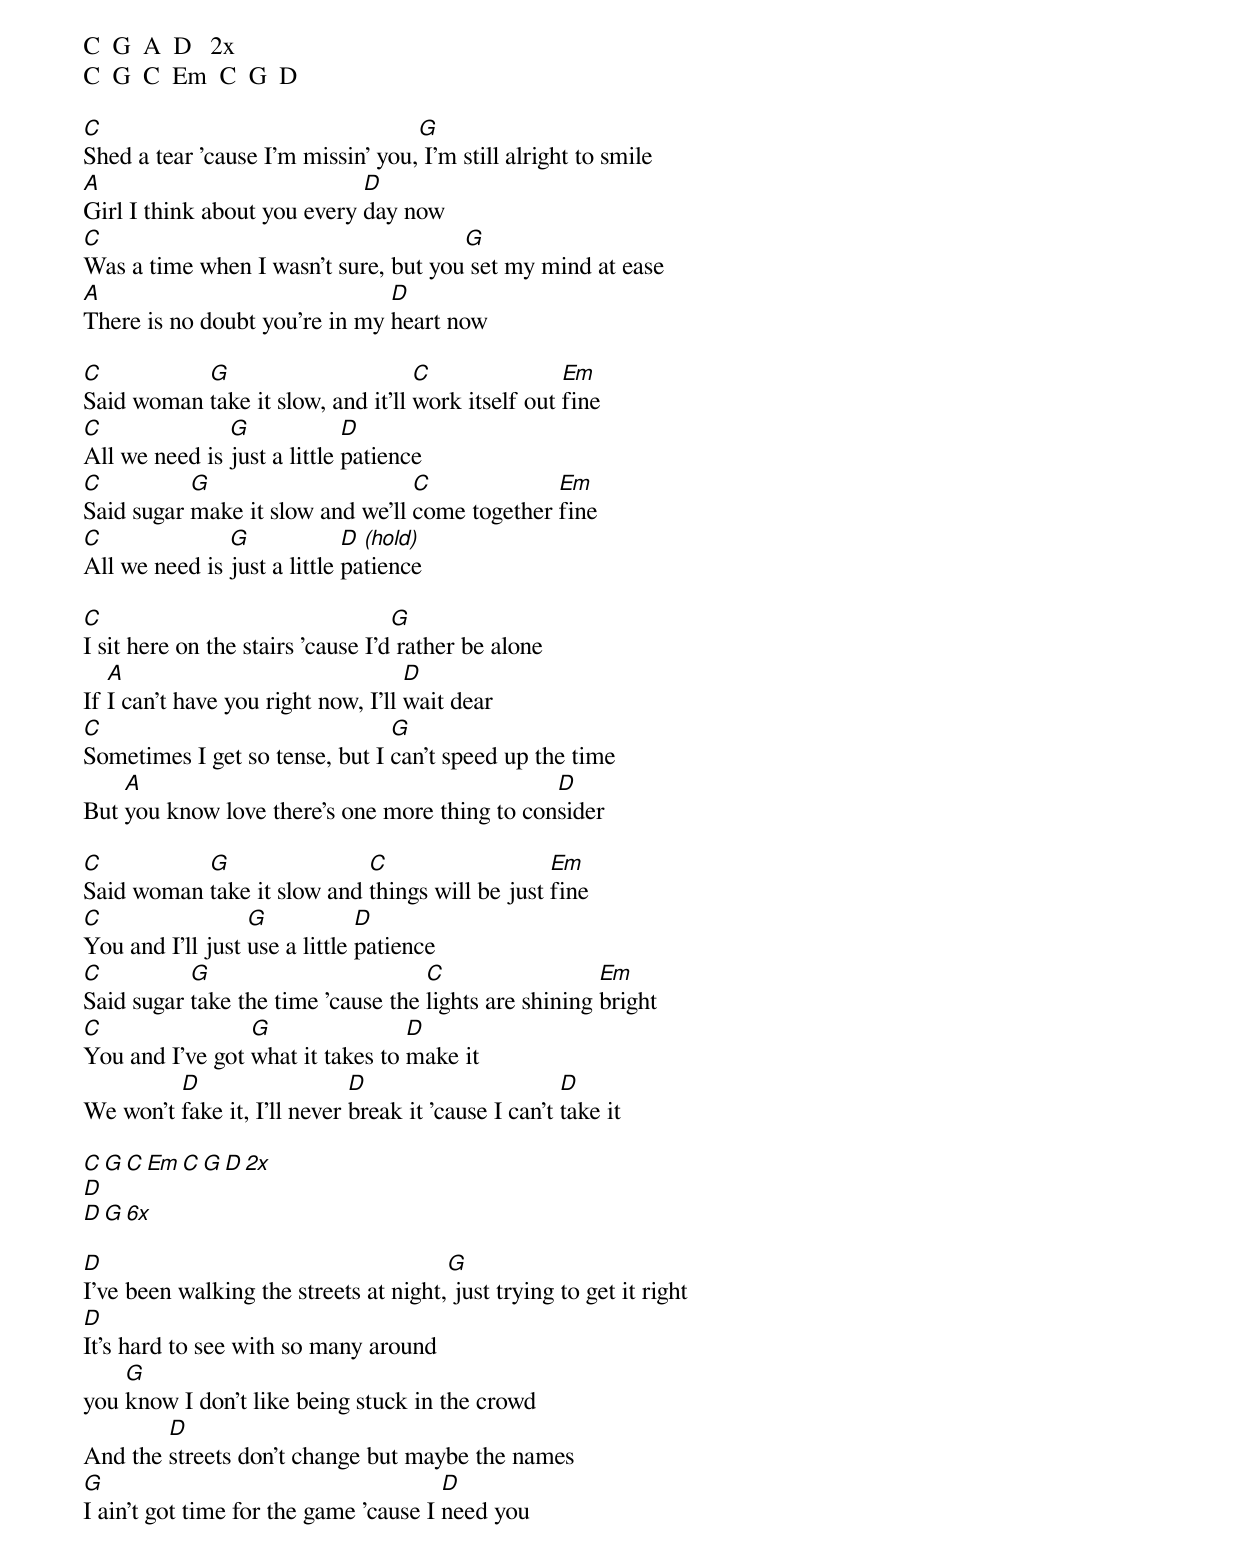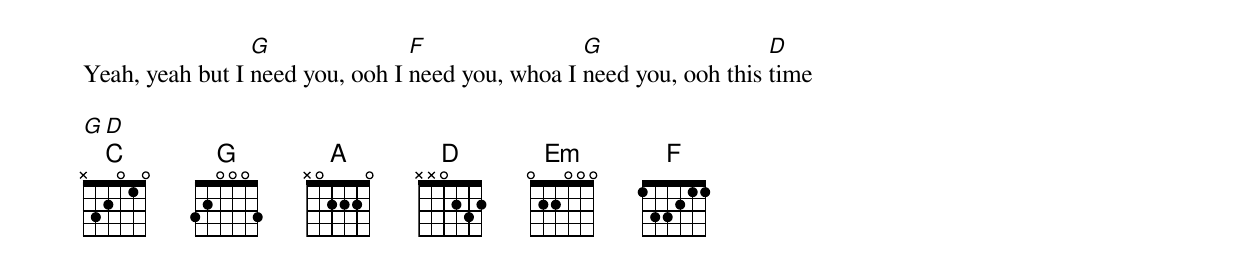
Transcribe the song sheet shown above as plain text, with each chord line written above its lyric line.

C  G  A  D   2x
C  G  C  Em  C  G  D

C                                  G
Shed a tear 'cause I'm missin' you, I'm still alright to smile
A                            D
Girl I think about you every day now
C                                     G
Was a time when I wasn't sure, but you set my mind at ease
A                              D
There is no doubt you're in my heart now

C          G                       C               Em
Said woman take it slow, and it'll work itself out fine
C              G             D
All we need is just a little patience
C          G                      C             Em
Said sugar make it slow and we'll come together fine
C              G             D (hold)
All we need is just a little patience

C                                  G
I sit here on the stairs 'cause I'd rather be alone
   A                                D
If I can't have you right now, I'll wait dear
C                               G
Sometimes I get so tense, but I can't speed up the time
    A                                          D
But you know love there's one more thing to consider

C          G                C                   Em
Said woman take it slow and things will be just fine
C                 G            D
You and I'll just use a little patience
C          G                        C                  Em
Said sugar take the time 'cause the lights are shining bright
C                G                D
You and I've got what it takes to make it
         D                   D                       D
We won't fake it, I'll never break it 'cause I can't take it

C  G  C  Em  C  G  D   2x
D
D  G  6x

D                                      G
I've been walking the streets at night, just trying to get it right
D
It's hard to see with so many around
    G
you know I don't like being stuck in the crowd
        D
And the streets don't change but maybe the names
G                                      D
I ain't got time for the game 'cause I need you
                 G               F                G                  D
Yeah, yeah but I need you, ooh I need you, whoa I need you, ooh this time

G  D
